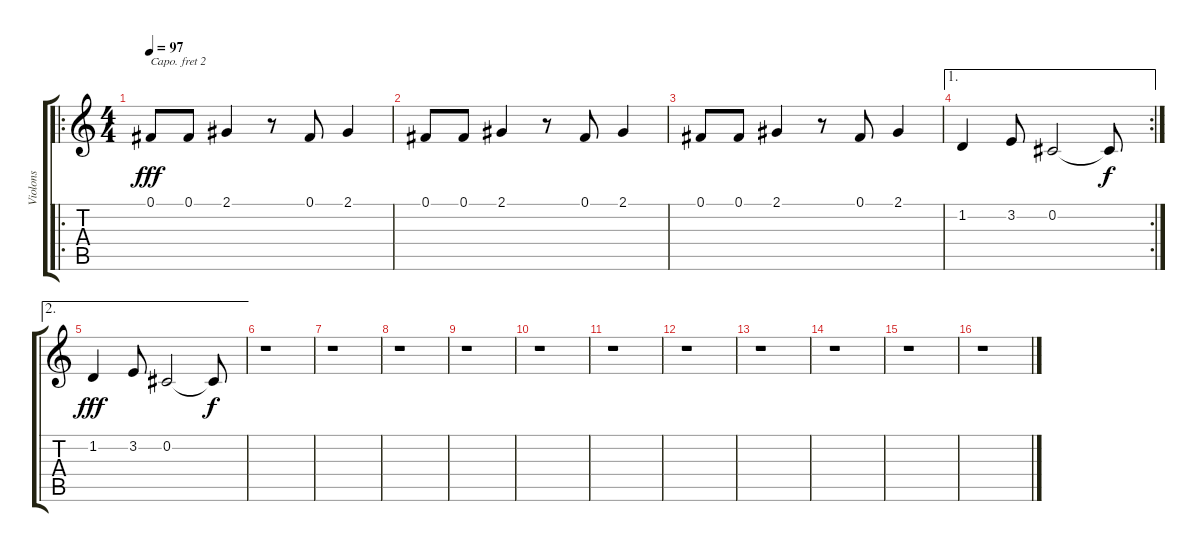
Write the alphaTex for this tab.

\track ("Violons" "Violons") {instrument stringensemble1}
\staff {score tabs}
\capo 2
\tuning (E4 B3 G3 D3 A2 E2) {hide}
\ro
\ts (4 4)
\tempo 97
\clef g2
\ks c
0.1.8{dy fff instrument stringensemble1} 0.1.8 2.1.4 r.8 0.1.8 2.1.4 |
0.1.8 0.1.8 2.1.4 r.8 0.1.8 2.1.4 |
0.1.8 0.1.8 2.1.4 r.8 0.1.8 2.1.4 |
\ae 1
\rc 2
1.2.4 3.2.8 0.2.2 0.2{t}.8{dy f} |
\ae 2
1.2.4{dy fff} 3.2.8 0.2.2 0.2{t}.8{dy f} |
r.1 |
r.1 |
r.1 |
r.1 |
r.1 |
r.1 |
r.1 |
r.1 |
r.1 |
r.1 |
r.1
